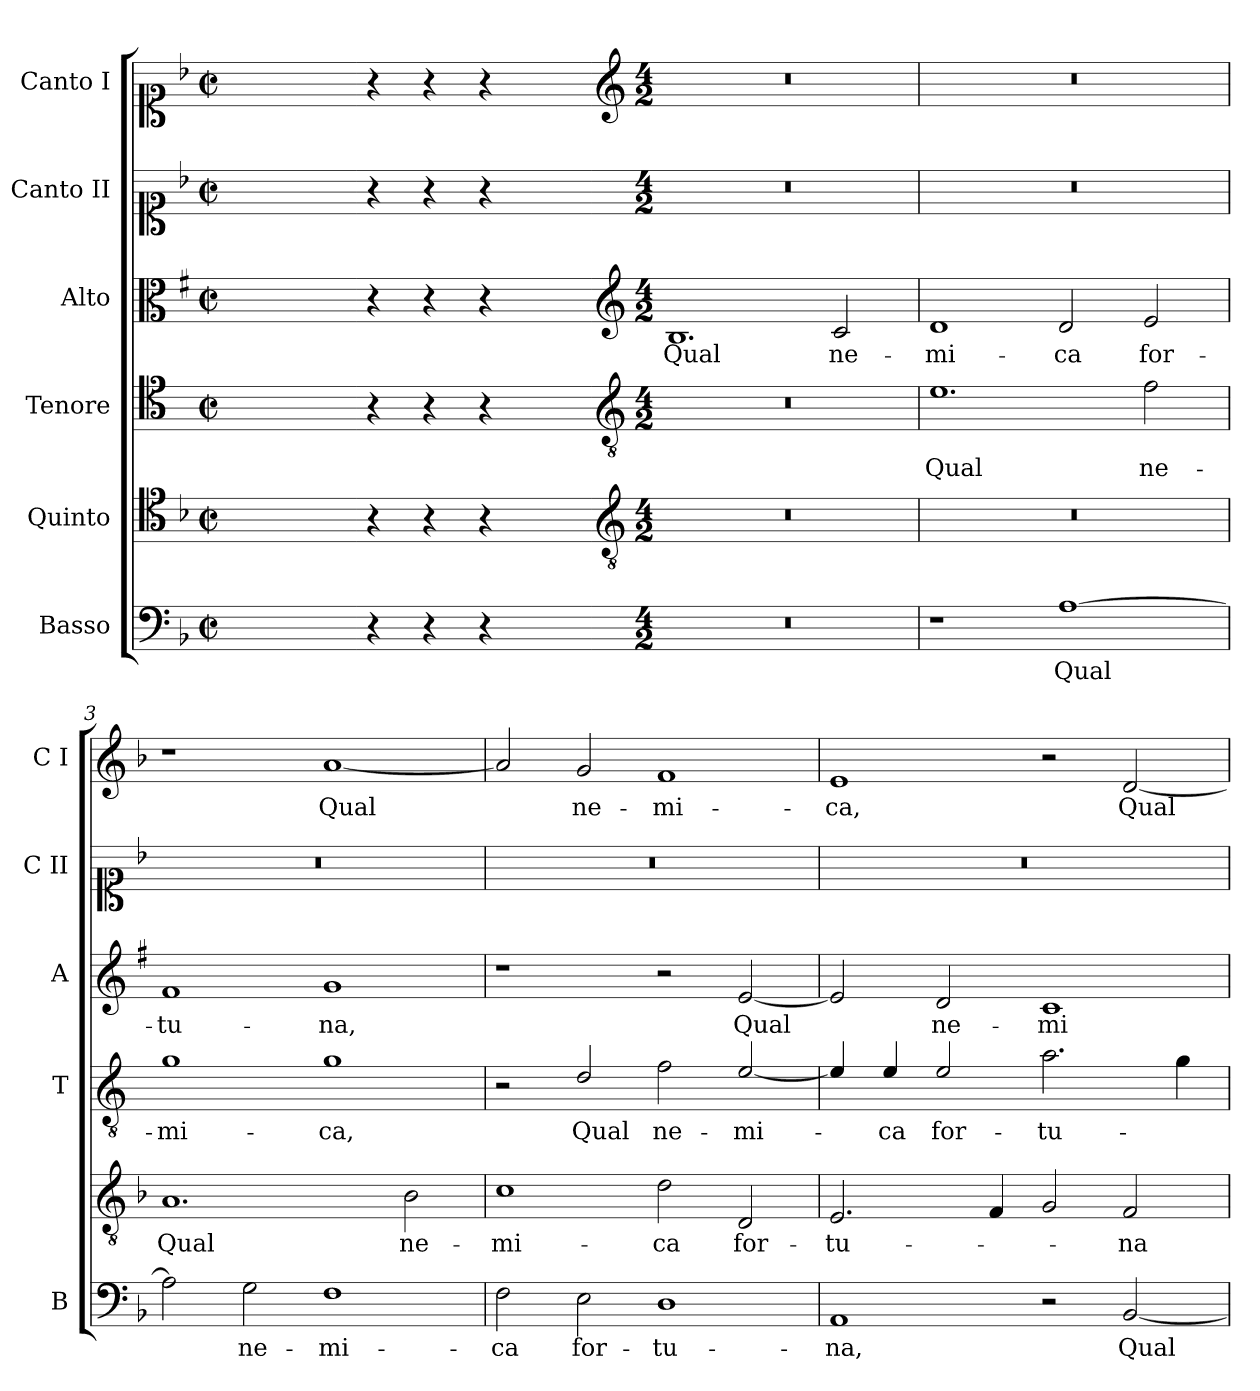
**kern	**text	**kern	**text	**kern	**text	**kern	**text	**kern	**kern	**text
*part6	*part6	*part5	*part5	*part4	*part4	*part3	*part3	*part2	*part1	*part1
*staff6	*staff6	*staff5	*staff5	*staff4	*staff4	*staff3	*staff3	*staff2	*staff1	*staff1
*I"Basso	*	*I"Quinto	*	*I"Tenore	*	*I"Alto	*	*I"Canto II	*I"Canto I	*
*I'B	*	*	*	*I'T	*	*I'A	*	*I'C II	*I'C I	*
*clefF4	*	*clefC4	*	*clefC4	*	*clefC3	*	*clefC1	*clefC1	*
*	*	*	*	*ITrd4c7	*	*ITrd1c2	*	*	*	*
*k[b-]	*	*k[b-]	*	*k[b-]	*	*k[b-]	*	*k[b-]	*k[b-]	*
*F:	*	*F:	*	*F:	*	*F:	*	*F:	*F:	*
*M2/2	*	*M2/2	*	*M2/2	*	*M2/2	*	*M2/2	*M2/2	*
*met(c|)	*	*met(c|)	*	*met(c|)	*	*met(c|)	*	*met(c|)	*met(c|)	*
=	=	=	=	=	=	=	=	=	=	=
1ryy	.	1ryy	.	1ryy	.	1ryy	.	1ryy	1ryy	.
=1X-	=1X-	=1X-	=1X-	=1X-	=1X-	=1X-	=1X-	=1X-	=1X-	=1X-
4r	.	4r	.	4r	.	4r	.	4r	4r	.
4r	.	4r	.	4r	.	4r	.	4r	4r	.
4r	.	4r	.	4r	.	4r	.	4r	4r	.
4ryy	.	4ryy	.	4ryy	.	4ryy	.	4ryy	4ryy	.
=1-	=1-	=1-	=1-	=1-	=1-	=1-	=1-	=1-	=1-	=1-
*	*	*clefGv2	*	*clefGv2	*	*clefG2	*	*	*clefG2	*
*M4/2	*	*M4/2	*	*M4/2	*	*M4/2	*	*M4/2	*M4/2	*
!	!	!	!	!	!	!	!LO:LY:b	!	!	!
0r	.	0r	.	0r	.	1.A	Qual	0r	0r	.
!	!	!	!	!	!	!	!LO:LY:b	!	!	!
.	.	.	.	.	.	2B-/	ne-	.	.	.
=2	=2	=2	=2	=2	=2	=2	=2	=2	=2	=2
!	!	!	!	!	!LO:LY:b	!	!LO:LY:b	!	!	!
1r	.	0r	.	1.A	Qual	1c	-mi-	0r	0r	.
!	!LO:LY:b	!	!	!	!	!	!LO:LY:b	!	!	!
[1A	Qual	.	.	.	.	2c/	-ca	.	.	.
!	!	!	!	!	!LO:LY:b	!	!LO:LY:b	!	!	!
.	.	.	.	2B-\	ne-	2d/	for-	.	.	.
=3	=3	=3	=3	=3	=3	=3	=3	=3	=3	=3
!	!	!	!LO:LY:b	!	!LO:LY:b	!	!LO:LY:b	!	!	!
2A\]	.	1.A	Qual	1c	-mi-	1e	-tu-	0r	1r	.
!	!LO:LY:b	!	!	!	!	!	!	!	!	!
2G\	ne-	.	.	.	.	.	.	.	.	.
!	!LO:LY:b	!	!	!	!LO:LY:b	!	!LO:LY:b	!	!	!LO:LY:b
1F	-mi-	.	.	1c	-ca,	1f	-na,	.	[1a	Qual
!	!	!	!LO:LY:b	!	!	!	!	!	!	!
.	.	2B-\	ne-	.	.	.	.	.	.	.
=4	=4	=4	=4	=4	=4	=4	=4	=4	=4	=4
!	!LO:LY:b	!	!LO:LY:b	!	!	!	!	!	!	!
2F\	-ca	1c	-mi-	2r	.	1r	.	0r	2a/]	.
!	!LO:LY:b	!	!	!	!LO:LY:b	!	!	!	!	!LO:LY:b
2E\	for-	.	.	2G/	Qual	.	.	.	2g/	ne-
!	!LO:LY:b	!	!LO:LY:b	!	!LO:LY:b	!	!	!	!	!LO:LY:b
1D	-tu-	2d\	-ca	2B-\	ne-	2r	.	.	1f	-mi-
!	!	!	!LO:LY:b	!	!LO:LY:b	!	!LO:LY:b	!	!	!
.	.	2D/	for-	[2A/	-mi-	[2d/	Qual	.	.	.
!!LO:LB:g=z
=5	=5	=5	=5	=5	=5	=5	=5	=5	=5	=5
!	!LO:LY:b	!	!LO:LY:b	!	!	!	!	!	!	!LO:LY:b
1AA	-na,	2.E/	-tu-	4A/]	.	2d/]	.	0r	1e	-ca,
!	!	!	!	!	!LO:LY:b	!	!	!	!	!
.	.	.	.	4A/	-ca	.	.	.	.	.
!	!	!	!	!	!LO:LY:b	!	!LO:LY:b	!	!	!
.	.	.	.	2A/	for-	2c/	ne-	.	.	.
.	.	4F/	.	.	.	.	.	.	.	.
!	!	!	!	!	!LO:LY:b	!	!LO:LY:b	!	!	!
2r	.	2G/	.	2.d\	-tu-	1B-	-mi-	.	2r	.
!	!LO:LY:b	!	!LO:LY:b	!	!	!	!	!	!	!LO:LY:b
[2BB-/	Qual	2F/	-na	.	.	.	.	.	[2d/	Qual
.	.	.	.	4c\	.	.	.	.	.	.
=	=	=	=	=	=	=	=	=	=	=
*-	*-	*-	*-	*-	*-	*-	*-	*-	*-	*-
